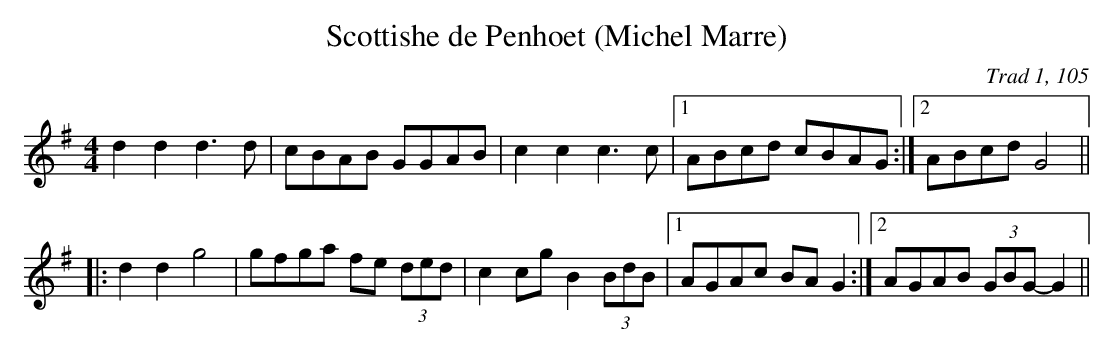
X:1
T:Scottishe de Penhoet (Michel Marre)
C:Trad 1, 105
M:4/4
L:1/8
K:G
d2d2d3d|cBAB GGAB|\
c2c2c3c|1 ABcd cBAG:|2 ABcd G4||
|:d2d2g4|gfga fe (3ded|\
c2 cg B2 (3BdB|1 AGAc BA G2:|2  AGAB (3GBG-G2||**
